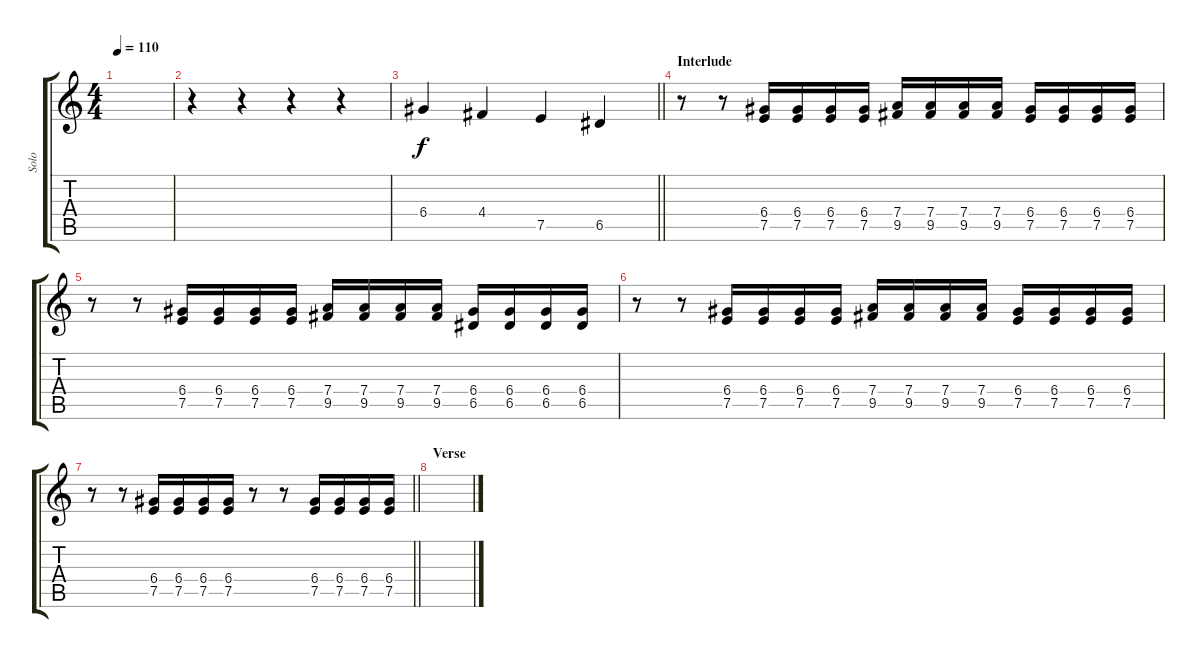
\track ("Solo" "Solo") {instrument distortionguitar}
\staff {score tabs}
\tuning (E4 B3 G3 D3 A2 E2) {hide}
\ts (4 4)
\tempo 110
\clef g2
\ks c
|
r.4 r.4 r.4 r.4 |
\barLineRight lightlight
6.4.4 4.4.4 7.5.4 6.5.4 |
\section ("" "Interlude")
r.8 r.8 (6.4 7.5).16 (6.4 7.5).16 (6.4 7.5).16 (6.4 7.5).16 (7.4 9.5).16 (7.4 9.5).16 (7.4 9.5).16 (7.4 9.5).16 (6.4 7.5).16 (6.4 7.5).16 (6.4 7.5).16 (6.4 7.5).16 |
r.8 r.8 (6.4 7.5).16 (6.4 7.5).16 (6.4 7.5).16 (6.4 7.5).16 (7.4 9.5).16 (7.4 9.5).16 (7.4 9.5).16 (7.4 9.5).16 (6.4 6.5).16 (6.4 6.5).16 (6.4 6.5).16 (6.4 6.5).16 |
r.8 r.8 (6.4 7.5).16 (6.4 7.5).16 (6.4 7.5).16 (6.4 7.5).16 (7.4 9.5).16 (7.4 9.5).16 (7.4 9.5).16 (7.4 9.5).16 (6.4 7.5).16 (6.4 7.5).16 (6.4 7.5).16 (6.4 7.5).16 |
\barLineRight lightlight
r.8 r.8 (6.4 7.5).16 (6.4 7.5).16 (6.4 7.5).16 (6.4 7.5).16 r.8 r.8 (6.4 7.5).16 (6.4 7.5).16 (6.4 7.5).16 (6.4 7.5).16 |
\section ("" "Verse")
